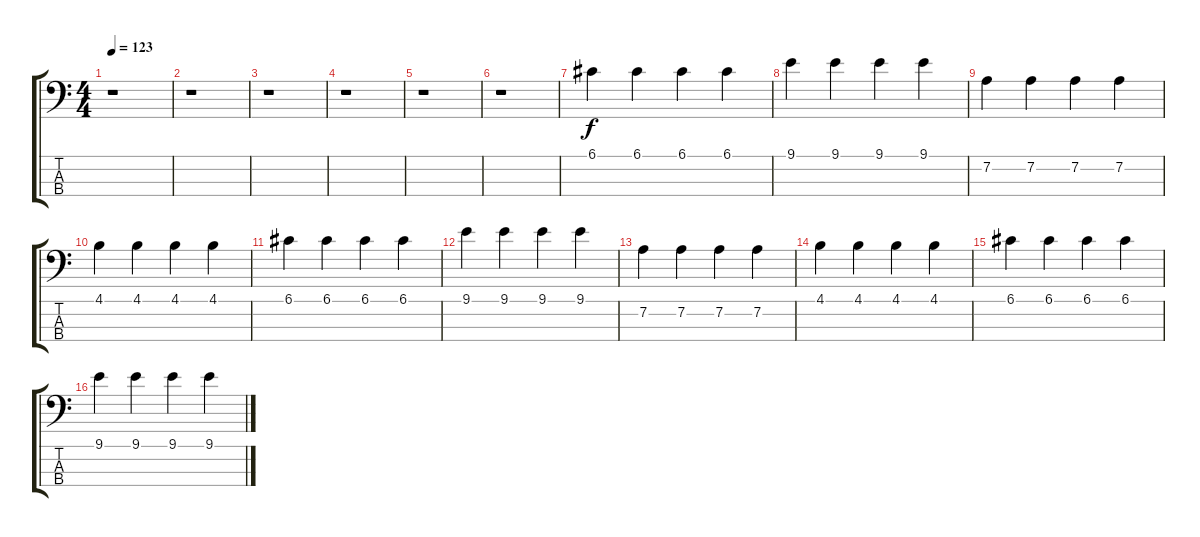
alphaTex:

\track "" {instrument fretlessbass}
\staff {score tabs}
\tuning (G2 D2 A1 E1) {hide}
\ts (4 4)
\tempo 123
\clef f4
\ks c
r.1{dy f} |
r.1 |
r.1 |
r.1 |
r.1 |
r.1 |
6.1.4 6.1.4 6.1.4 6.1.4 |
9.1.4 9.1.4 9.1.4 9.1.4 |
7.2.4 7.2.4 7.2.4 7.2.4 |
4.1.4 4.1.4 4.1.4 4.1.4 |
6.1.4 6.1.4 6.1.4 6.1.4 |
9.1.4 9.1.4 9.1.4 9.1.4 |
7.2.4 7.2.4 7.2.4 7.2.4 |
4.1.4 4.1.4 4.1.4 4.1.4 |
6.1.4 6.1.4 6.1.4 6.1.4 |
9.1.4 9.1.4 9.1.4 9.1.4
